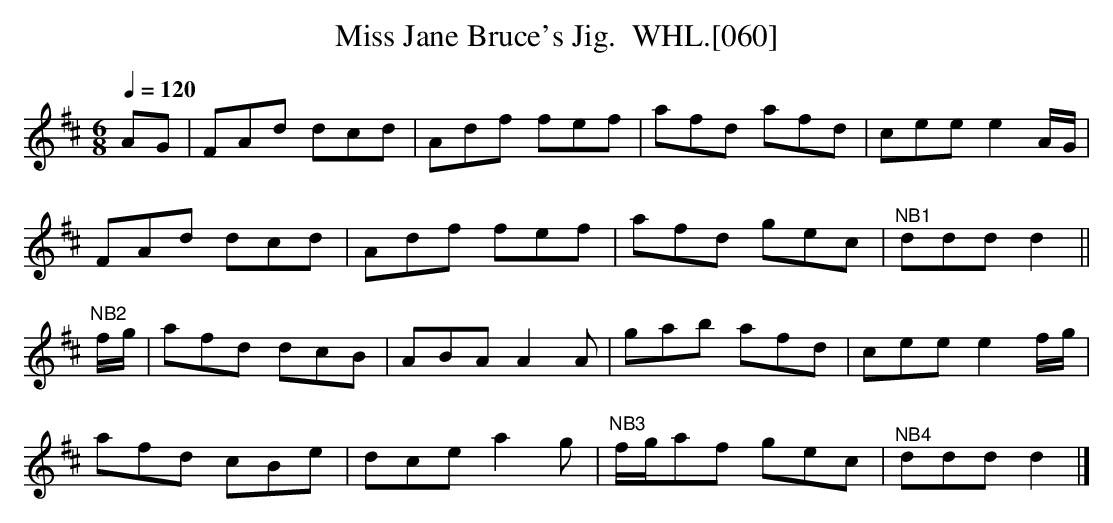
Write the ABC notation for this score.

X:1
T:Miss Jane Bruce's Jig.  WHL.[060]
M:6/8
L:1/8
Q:1/4=120
K:D
AG|FAd dcd|Adf fef|afd afd|cee e2A/G/|
FAd dcd|Adf fef|afd gec|"^NB1"ddd d2 ||
"^NB2"f/g/|afd dcB|ABA A2A|gab afd|cee e2 f/g/|
afd cBe|dce a2g|"^NB3"f/g/af gec|"^NB4"ddd d2 |]
